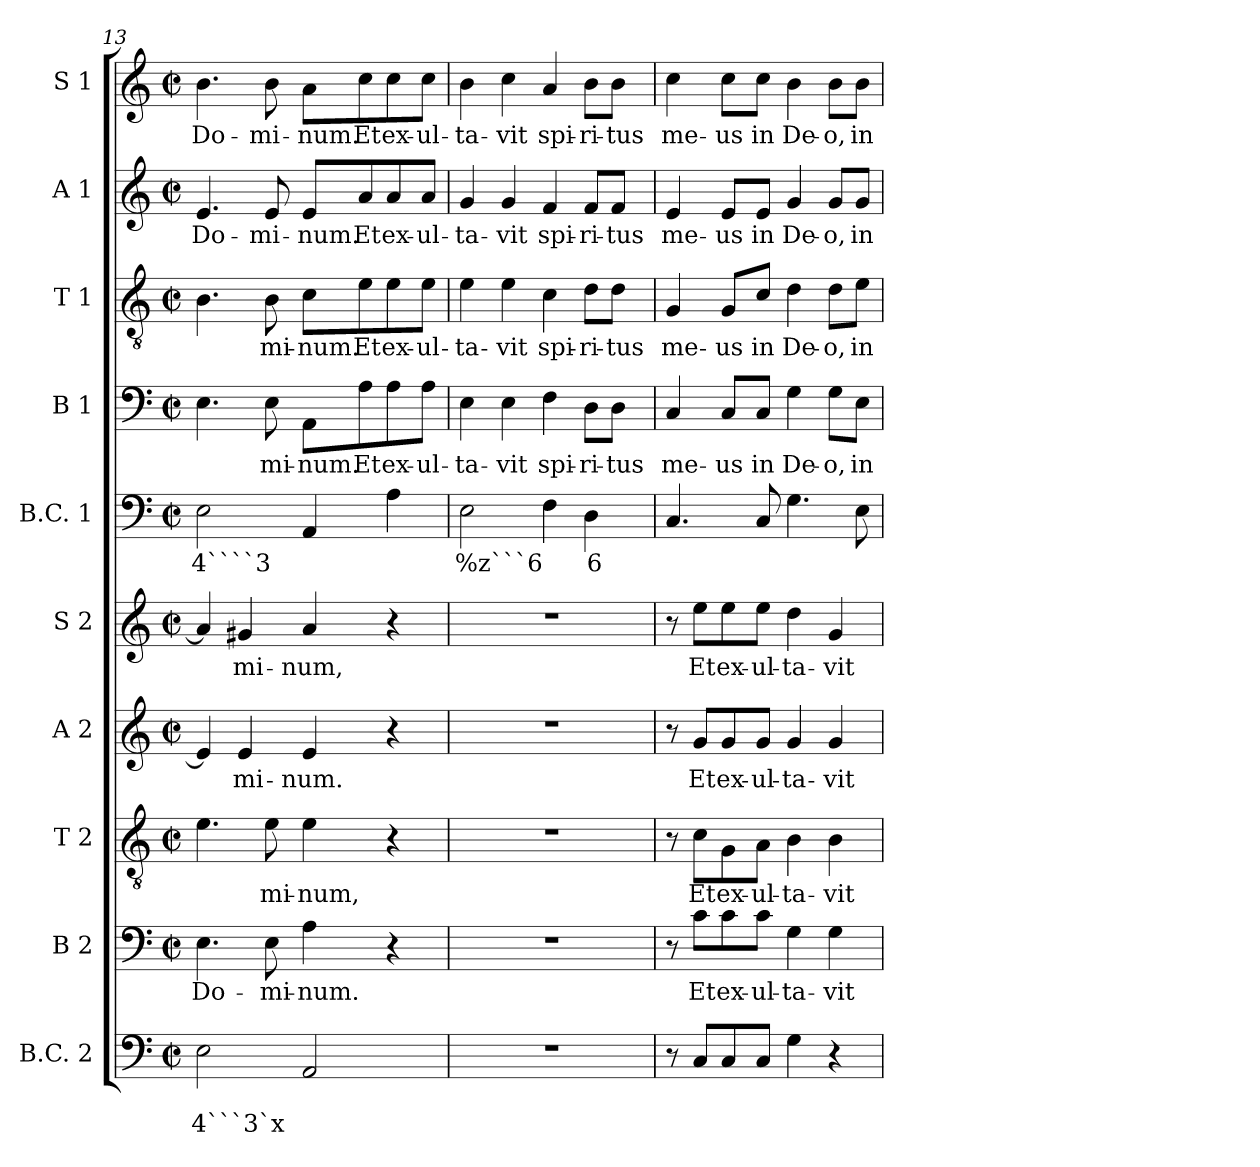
**kern	**text	**text	**kern	**text	**kern	**text	**kern	**text	**kern	**text	**kern	**text	**kern	**text	**kern	**text	**kern	**text	**kern	**text
*part10	*part10	*part10	*part9	*part9	*part8	*part8	*part7	*part7	*part6	*part6	*part5	*part5	*part4	*part4	*part3	*part3	*part2	*part2	*part1	*part1
*staff10	*staff10	*staff10	*staff9	*staff9	*staff8	*staff8	*staff7	*staff7	*staff6	*staff6	*staff5	*staff5	*staff4	*staff4	*staff3	*staff3	*staff2	*staff2	*staff1	*staff1
*I"B.C. 2	*	*	*I"B 2	*	*I"T 2	*	*I"A 2	*	*I"S 2	*	*I"B.C. 1	*	*I"B 1	*	*I"T 1	*	*I"A 1	*	*I"S 1	*
*I'BC2	*	*	*I'B2	*	*I'T2	*	*I'A2	*	*I'S2	*	*I'BC1	*	*I'B1	*	*I'T1	*	*I'A1	*	*I'S1	*
*clefF4	*	*	*clefF4	*	*clefGv2	*	*clefG2	*	*clefG2	*	*clefF4	*	*clefF4	*	*clefGv2	*	*clefG2	*	*clefG2	*
*k[]	*	*	*k[]	*	*k[]	*	*k[]	*	*k[]	*	*k[]	*	*k[]	*	*k[]	*	*k[]	*	*k[]	*
*C:	*	*	*C:	*	*C:	*	*C:	*	*C:	*	*C:	*	*C:	*	*C:	*	*C:	*	*C:	*
*M2/2	*	*	*M2/2	*	*M2/2	*	*M2/2	*	*M2/2	*	*M2/2	*	*M2/2	*	*M2/2	*	*M2/2	*	*M2/2	*
*met(c|)	*	*	*met(c|)	*	*met(c|)	*	*met(c|)	*	*met(c|)	*	*met(c|)	*	*met(c|)	*	*met(c|)	*	*met(c|)	*	*met(c|)	*
=13	=13	=13	=13	=13	=13	=13	=13	=13	=13	=13	=13	=13	=13	=13	=13	=13	=13	=13	=13	=13
!	!	!LO:LY:b	!	!	!	!	!	!	!	!	!	!	!	!	!	!	!	!	!	!
!	!	!	!	!LO:LY:b	!	!	!	!	!	!	!	!	!	!	!	!	!	!	!	!
!	!	!	!	!	!	!	!	!	!	!	!	!LO:LY:b	!	!	!	!	!	!	!	!
!	!	!	!	!	!	!	!	!	!	!	!	!	!	!	!	!	!	!LO:LY:b	!	!
!	!	!	!	!	!	!	!	!	!	!	!	!	!	!	!	!	!	!	!	!LO:LY:b
2E\	.	4```3`x	4.E\	Do-	4.e\	.	4e/]	.	4a/]	.	2E\	4````3	4.E\	.	4.B\	.	4.e/	Do-	4.b\	Do-
!	!	!	!	!	!	!	!	!LO:LY:b	!	!	!	!	!	!	!	!	!	!	!	!
!	!	!	!	!	!	!	!	!	!	!LO:LY:b	!	!	!	!	!	!	!	!	!	!
.	.	.	.	.	.	.	4e/	-mi-	4g#X/	-mi-	.	.	.	.	.	.	.	.	.	.
!	!	!	!	!LO:LY:b	!	!	!	!	!	!	!	!	!	!	!	!	!	!	!	!
!	!	!	!	!	!	!LO:LY:b	!	!	!	!	!	!	!	!	!	!	!	!	!	!
!	!	!	!	!	!	!	!	!	!	!	!	!	!	!LO:LY:b	!	!	!	!	!	!
!	!	!	!	!	!	!	!	!	!	!	!	!	!	!	!	!LO:LY:b	!	!	!	!
!	!	!	!	!	!	!	!	!	!	!	!	!	!	!	!	!	!	!LO:LY:b	!	!
!	!	!	!	!	!	!	!	!	!	!	!	!	!	!	!	!	!	!	!	!LO:LY:b
.	.	.	8E\	-mi-	8e\	-mi-	.	.	.	.	.	.	8E\	-mi-	8B\	-mi-	8e/	-mi-	8b\	-mi-
!	!	!	!	!LO:LY:b	!	!	!	!	!	!	!	!	!	!	!	!	!	!	!	!
!	!	!	!	!	!	!LO:LY:b	!	!	!	!	!	!	!	!	!	!	!	!	!	!
!	!	!	!	!	!	!	!	!LO:LY:b	!	!	!	!	!	!	!	!	!	!	!	!
!	!	!	!	!	!	!	!	!	!	!LO:LY:b	!	!	!	!	!	!	!	!	!	!
!	!	!	!	!	!	!	!	!	!	!	!	!	!	!LO:LY:b	!	!	!	!	!	!
!	!	!	!	!	!	!	!	!	!	!	!	!	!	!	!	!LO:LY:b	!	!	!	!
!	!	!	!	!	!	!	!	!	!	!	!	!	!	!	!	!	!	!LO:LY:b	!	!
!	!	!	!	!	!	!	!	!	!	!	!	!	!	!	!	!	!	!	!	!LO:LY:b
2AA/	.	.	4A\	-num.	4e\	-num,	4e/	-num.	4a/	-num,	4AA/	.	8AA\L	-num.	8c\L	-num.	8e/L	-num.	8a\L	-num.
!	!	!	!	!	!	!	!	!	!	!	!	!	!	!LO:LY:b	!	!	!	!	!	!
!	!	!	!	!	!	!	!	!	!	!	!	!	!	!	!	!LO:LY:b	!	!	!	!
!	!	!	!	!	!	!	!	!	!	!	!	!	!	!	!	!	!	!LO:LY:b	!	!
!	!	!	!	!	!	!	!	!	!	!	!	!	!	!	!	!	!	!	!	!LO:LY:b
.	.	.	.	.	.	.	.	.	.	.	.	.	8A\	Et	8e\	Et	8a/	Et	8cc\	Et
!	!	!	!	!	!	!	!	!	!	!	!	!	!	!LO:LY:b	!	!	!	!	!	!
!	!	!	!	!	!	!	!	!	!	!	!	!	!	!	!	!LO:LY:b	!	!	!	!
!	!	!	!	!	!	!	!	!	!	!	!	!	!	!	!	!	!	!LO:LY:b	!	!
!	!	!	!	!	!	!	!	!	!	!	!	!	!	!	!	!	!	!	!	!LO:LY:b
.	.	.	4r	.	4r	.	4r	.	4r	.	4A\	.	8A\	ex-	8e\	ex-	8a/	ex-	8cc\	ex-
!	!	!	!	!	!	!	!	!	!	!	!	!	!	!LO:LY:b	!	!	!	!	!	!
!	!	!	!	!	!	!	!	!	!	!	!	!	!	!	!	!LO:LY:b	!	!	!	!
!	!	!	!	!	!	!	!	!	!	!	!	!	!	!	!	!	!	!LO:LY:b	!	!
!	!	!	!	!	!	!	!	!	!	!	!	!	!	!	!	!	!	!	!	!LO:LY:b
.	.	.	.	.	.	.	.	.	.	.	.	.	8A\J	-ul-	8e\J	-ul-	8a/J	-ul-	8cc\J	-ul-
=14	=14	=14	=14	=14	=14	=14	=14	=14	=14	=14	=14	=14	=14	=14	=14	=14	=14	=14	=14	=14
!	!	!	!	!	!	!	!	!	!	!	!	!LO:LY:b	!	!	!	!	!	!	!	!
!	!	!	!	!	!	!	!	!	!	!	!	!	!	!LO:LY:b	!	!	!	!	!	!
!	!	!	!	!	!	!	!	!	!	!	!	!	!	!	!	!LO:LY:b	!	!	!	!
!	!	!	!	!	!	!	!	!	!	!	!	!	!	!	!	!	!	!LO:LY:b	!	!
!	!	!	!	!	!	!	!	!	!	!	!	!	!	!	!	!	!	!	!	!LO:LY:b
1r	.	.	1r	.	1r	.	1r	.	1r	.	2E\	%z```6	4E\	-ta-	4e\	-ta-	4g/	-ta-	4b\	-ta-
!	!	!	!	!	!	!	!	!	!	!	!	!	!	!LO:LY:b	!	!	!	!	!	!
!	!	!	!	!	!	!	!	!	!	!	!	!	!	!	!	!LO:LY:b	!	!	!	!
!	!	!	!	!	!	!	!	!	!	!	!	!	!	!	!	!	!	!LO:LY:b	!	!
!	!	!	!	!	!	!	!	!	!	!	!	!	!	!	!	!	!	!	!	!LO:LY:b
.	.	.	.	.	.	.	.	.	.	.	.	.	4E\	-vit	4e\	-vit	4g/	-vit	4cc\	-vit
!	!	!	!	!	!	!	!	!	!	!	!	!	!	!LO:LY:b	!	!	!	!	!	!
!	!	!	!	!	!	!	!	!	!	!	!	!	!	!	!	!LO:LY:b	!	!	!	!
!	!	!	!	!	!	!	!	!	!	!	!	!	!	!	!	!	!	!LO:LY:b	!	!
!	!	!	!	!	!	!	!	!	!	!	!	!	!	!	!	!	!	!	!	!LO:LY:b
.	.	.	.	.	.	.	.	.	.	.	4F\	.	4F\	spi-	4c\	spi-	4f/	spi-	4a/	spi-
!	!	!	!	!	!	!	!	!	!	!	!	!LO:LY:b	!	!	!	!	!	!	!	!
!	!	!	!	!	!	!	!	!	!	!	!	!	!	!LO:LY:b	!	!	!	!	!	!
!	!	!	!	!	!	!	!	!	!	!	!	!	!	!	!	!LO:LY:b	!	!	!	!
!	!	!	!	!	!	!	!	!	!	!	!	!	!	!	!	!	!	!LO:LY:b	!	!
!	!	!	!	!	!	!	!	!	!	!	!	!	!	!	!	!	!	!	!	!LO:LY:b
.	.	.	.	.	.	.	.	.	.	.	4D\	6	8D\L	-ri-	8d\L	-ri-	8f/L	-ri-	8b\L	-ri-
!	!	!	!	!	!	!	!	!	!	!	!	!	!	!LO:LY:b	!	!	!	!	!	!
!	!	!	!	!	!	!	!	!	!	!	!	!	!	!	!	!LO:LY:b	!	!	!	!
!	!	!	!	!	!	!	!	!	!	!	!	!	!	!	!	!	!	!LO:LY:b	!	!
!	!	!	!	!	!	!	!	!	!	!	!	!	!	!	!	!	!	!	!	!LO:LY:b
.	.	.	.	.	.	.	.	.	.	.	.	.	8D\J	-tus	8d\J	-tus	8f/J	-tus	8b\J	-tus
!!LO:PB:g=z
=15	=15	=15	=15	=15	=15	=15	=15	=15	=15	=15	=15	=15	=15	=15	=15	=15	=15	=15	=15	=15
!	!	!	!	!	!	!	!	!	!	!	!	!	!	!LO:LY:b	!	!	!	!	!	!
!	!	!	!	!	!	!	!	!	!	!	!	!	!	!	!	!LO:LY:b	!	!	!	!
!	!	!	!	!	!	!	!	!	!	!	!	!	!	!	!	!	!	!LO:LY:b	!	!
!	!	!	!	!	!	!	!	!	!	!	!	!	!	!	!	!	!	!	!	!LO:LY:b
8r	.	.	8r	.	8r	.	8r	.	8r	.	4.C/	.	4C/	me-	4G/	me-	4e/	me-	4cc\	me-
!	!	!	!	!LO:LY:b	!	!	!	!	!	!	!	!	!	!	!	!	!	!	!	!
!	!	!	!	!	!	!LO:LY:b	!	!	!	!	!	!	!	!	!	!	!	!	!	!
!	!	!	!	!	!	!	!	!LO:LY:b	!	!	!	!	!	!	!	!	!	!	!	!
!	!	!	!	!	!	!	!	!	!	!LO:LY:b	!	!	!	!	!	!	!	!	!	!
8C/L	.	.	8c\L	Et	8c\L	Et	8g/L	Et	8ee\L	Et	.	.	.	.	.	.	.	.	.	.
!	!	!	!	!LO:LY:b	!	!	!	!	!	!	!	!	!	!	!	!	!	!	!	!
!	!	!	!	!	!	!LO:LY:b	!	!	!	!	!	!	!	!	!	!	!	!	!	!
!	!	!	!	!	!	!	!	!LO:LY:b	!	!	!	!	!	!	!	!	!	!	!	!
!	!	!	!	!	!	!	!	!	!	!LO:LY:b	!	!	!	!	!	!	!	!	!	!
!	!	!	!	!	!	!	!	!	!	!	!	!	!	!LO:LY:b	!	!	!	!	!	!
!	!	!	!	!	!	!	!	!	!	!	!	!	!	!	!	!LO:LY:b	!	!	!	!
!	!	!	!	!	!	!	!	!	!	!	!	!	!	!	!	!	!	!LO:LY:b	!	!
!	!	!	!	!	!	!	!	!	!	!	!	!	!	!	!	!	!	!	!	!LO:LY:b
8C/	.	.	8c\	ex-	8G\	ex-	8g/	ex-	8ee\	ex-	.	.	8C/L	-us	8G/L	-us	8e/L	-us	8cc\L	-us
!	!	!	!	!LO:LY:b	!	!	!	!	!	!	!	!	!	!	!	!	!	!	!	!
!	!	!	!	!	!	!LO:LY:b	!	!	!	!	!	!	!	!	!	!	!	!	!	!
!	!	!	!	!	!	!	!	!LO:LY:b	!	!	!	!	!	!	!	!	!	!	!	!
!	!	!	!	!	!	!	!	!	!	!LO:LY:b	!	!	!	!	!	!	!	!	!	!
!	!	!	!	!	!	!	!	!	!	!	!	!	!	!LO:LY:b	!	!	!	!	!	!
!	!	!	!	!	!	!	!	!	!	!	!	!	!	!	!	!LO:LY:b	!	!	!	!
!	!	!	!	!	!	!	!	!	!	!	!	!	!	!	!	!	!	!LO:LY:b	!	!
!	!	!	!	!	!	!	!	!	!	!	!	!	!	!	!	!	!	!	!	!LO:LY:b
8C/J	.	.	8c\J	-ul-	8A\J	-ul-	8g/J	-ul-	8ee\J	-ul-	8C/	.	8C/J	in	8c/J	in	8e/J	in	8cc\J	in
!	!	!	!	!LO:LY:b	!	!	!	!	!	!	!	!	!	!	!	!	!	!	!	!
!	!	!	!	!	!	!LO:LY:b	!	!	!	!	!	!	!	!	!	!	!	!	!	!
!	!	!	!	!	!	!	!	!LO:LY:b	!	!	!	!	!	!	!	!	!	!	!	!
!	!	!	!	!	!	!	!	!	!	!LO:LY:b	!	!	!	!	!	!	!	!	!	!
!	!	!	!	!	!	!	!	!	!	!	!	!	!	!LO:LY:b	!	!	!	!	!	!
!	!	!	!	!	!	!	!	!	!	!	!	!	!	!	!	!LO:LY:b	!	!	!	!
!	!	!	!	!	!	!	!	!	!	!	!	!	!	!	!	!	!	!LO:LY:b	!	!
!	!	!	!	!	!	!	!	!	!	!	!	!	!	!	!	!	!	!	!	!LO:LY:b
4G\	.	.	4G\	-ta-	4B\	-ta-	4g/	-ta-	4dd\	-ta-	4.G\	.	4G\	De-	4d\	De-	4g/	De-	4b\	De-
!	!	!	!	!LO:LY:b	!	!	!	!	!	!	!	!	!	!	!	!	!	!	!	!
!	!	!	!	!	!	!LO:LY:b	!	!	!	!	!	!	!	!	!	!	!	!	!	!
!	!	!	!	!	!	!	!	!LO:LY:b	!	!	!	!	!	!	!	!	!	!	!	!
!	!	!	!	!	!	!	!	!	!	!LO:LY:b	!	!	!	!	!	!	!	!	!	!
!	!	!	!	!	!	!	!	!	!	!	!	!	!	!LO:LY:b	!	!	!	!	!	!
!	!	!	!	!	!	!	!	!	!	!	!	!	!	!	!	!LO:LY:b	!	!	!	!
!	!	!	!	!	!	!	!	!	!	!	!	!	!	!	!	!	!	!LO:LY:b	!	!
!	!	!	!	!	!	!	!	!	!	!	!	!	!	!	!	!	!	!	!	!LO:LY:b
4r	.	.	4G\	-vit	4B\	-vit	4g/	-vit	4g/	-vit	.	.	8G\L	-o,	8d\L	-o,	8g/L	-o,	8b\L	-o,
!	!	!	!	!	!	!	!	!	!	!	!	!	!	!LO:LY:b	!	!	!	!	!	!
!	!	!	!	!	!	!	!	!	!	!	!	!	!	!	!	!LO:LY:b	!	!	!	!
!	!	!	!	!	!	!	!	!	!	!	!	!	!	!	!	!	!	!LO:LY:b	!	!
!	!	!	!	!	!	!	!	!	!	!	!	!	!	!	!	!	!	!	!	!LO:LY:b
.	.	.	.	.	.	.	.	.	.	.	8E\	.	8E\J	in	8e\J	in	8g/J	in	8b\J	in
=	=	=	=	=	=	=	=	=	=	=	=	=	=	=	=	=	=	=	=	=
*-	*-	*-	*-	*-	*-	*-	*-	*-	*-	*-	*-	*-	*-	*-	*-	*-	*-	*-	*-	*-
